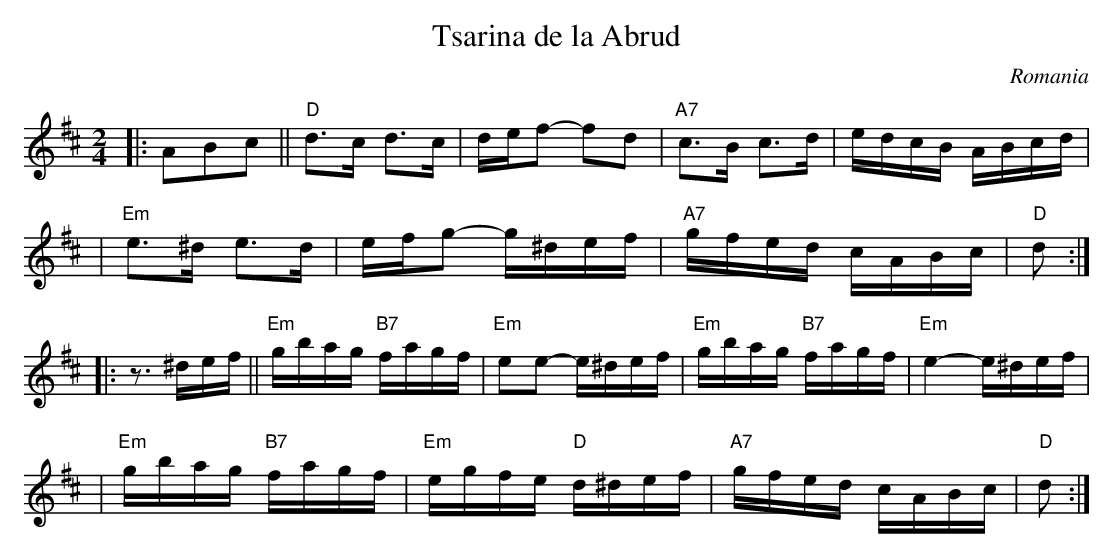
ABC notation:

X:1
T:Tsarina de la Abrud
O:Romania
M:2/4
L:1/16
K:D
|: A2B2c2 \
|| "D"d3c d3c | def2- f2d2 | "A7"c3B c3d | edcB ABcd |
|  "Em"e3^d e3d | efg2- g^def | "A7"gfed cABc | "D"d2 :|
|: z3 ^def \
|| "Em"gbag "B7"fagf | "Em"e2e2- e^def | "Em"gbag "B7"fagf | "Em"e4- e^def |
|  "Em"gbag "B7"fagf | "Em"egfe "D"d^def | "A7"gfed cABc | "D"d2 :|
